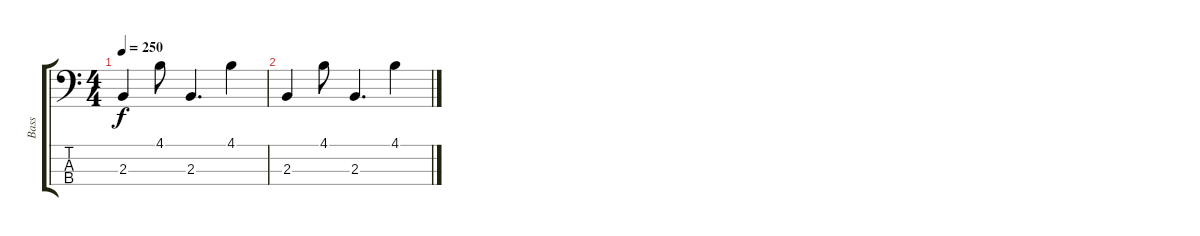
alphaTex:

\track ("Bass" "Bass") {instrument electricbassfinger}
\staff {score tabs}
\tuning (G2 D2 A1 E1) {hide}
\ts (4 4)
\tempo 250
\clef f4
\ks c
2.3.4{dy f} 4.1.8 2.3.4{d} 4.1.4 |
2.3.4 4.1.8 2.3.4{d} 4.1.4
